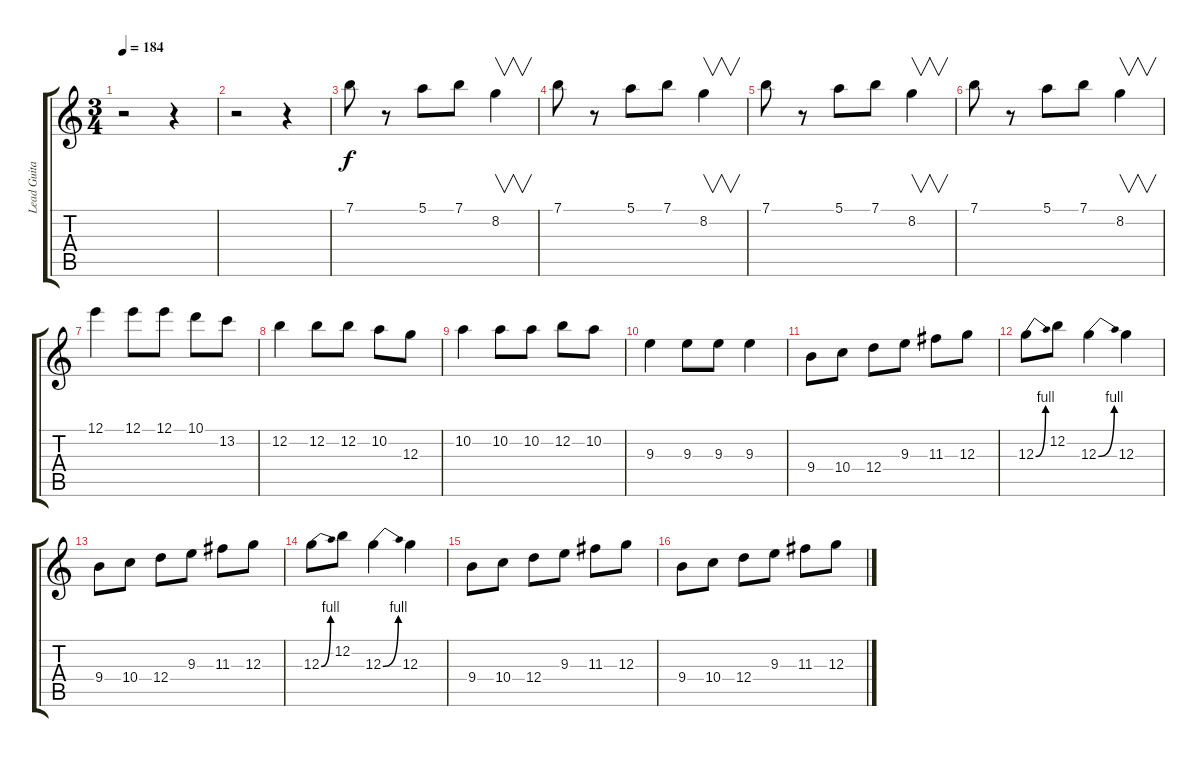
\track ("Lead Guitar I" "Lead Guita") {instrument distortionguitar}
\staff {score tabs}
\tuning (E4 B3 G3 D3 A2 E2) {hide}
\ts (3 4)
\tempo 184
\clef g2
\ks c
r.2{dy f} r.4 |
r.2 r.4 |
7.1.8{volume 12} r.8 5.1.8 7.1.8 8.2.4{v} |
7.1.8 r.8 5.1.8 7.1.8 8.2.4{v} |
7.1.8 r.8 5.1.8 7.1.8 8.2.4{v} |
7.1.8 r.8 5.1.8 7.1.8 8.2.4{v} |
12.1.4 12.1.8 12.1.8 10.1.8 13.2.8 |
12.2.4 12.2.8 12.2.8 10.2.8 12.3.8 |
10.2.4 10.2.8 10.2.8 12.2.8 10.2.8 |
9.3.4 9.3.8 9.3.8 9.3.4 |
9.4.8 10.4.8 12.4.8 9.3.8 11.3.8 12.3.8 |
12.3{be (bend 0 0 60 4)}.8 12.2.8 12.3{be (bend 0 0 60 4)}.4 12.3.4 |
9.4.8 10.4.8 12.4.8 9.3.8 11.3.8 12.3.8 |
12.3{be (bend 0 0 60 4)}.8 12.2.8 12.3{be (bend 0 0 60 4)}.4 12.3.4 |
9.4.8 10.4.8 12.4.8 9.3.8 11.3.8 12.3.8 |
9.4.8 10.4.8 12.4.8 9.3.8 11.3.8 12.3.8
